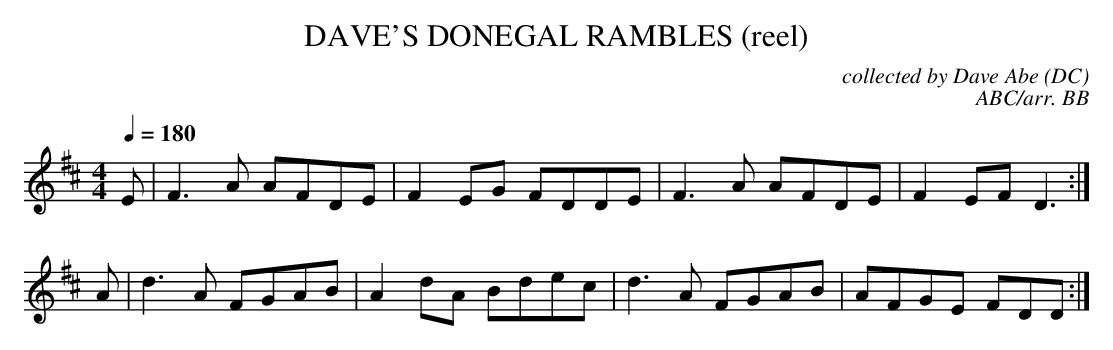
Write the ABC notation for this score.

X:1
T:DAVE'S DONEGAL RAMBLES (reel)
C:collected by Dave Abe (DC)
C:ABC/arr. BB
Q:1/4=180
M:4/4
L:1/8
K:D
E|F3A AFDE|F2EG FDDE|F3A AFDE|F2 EF D3 :|
A|d3 A FGAB|A2 dA Bdec|d3 A FGAB|AFGE FDD :|
